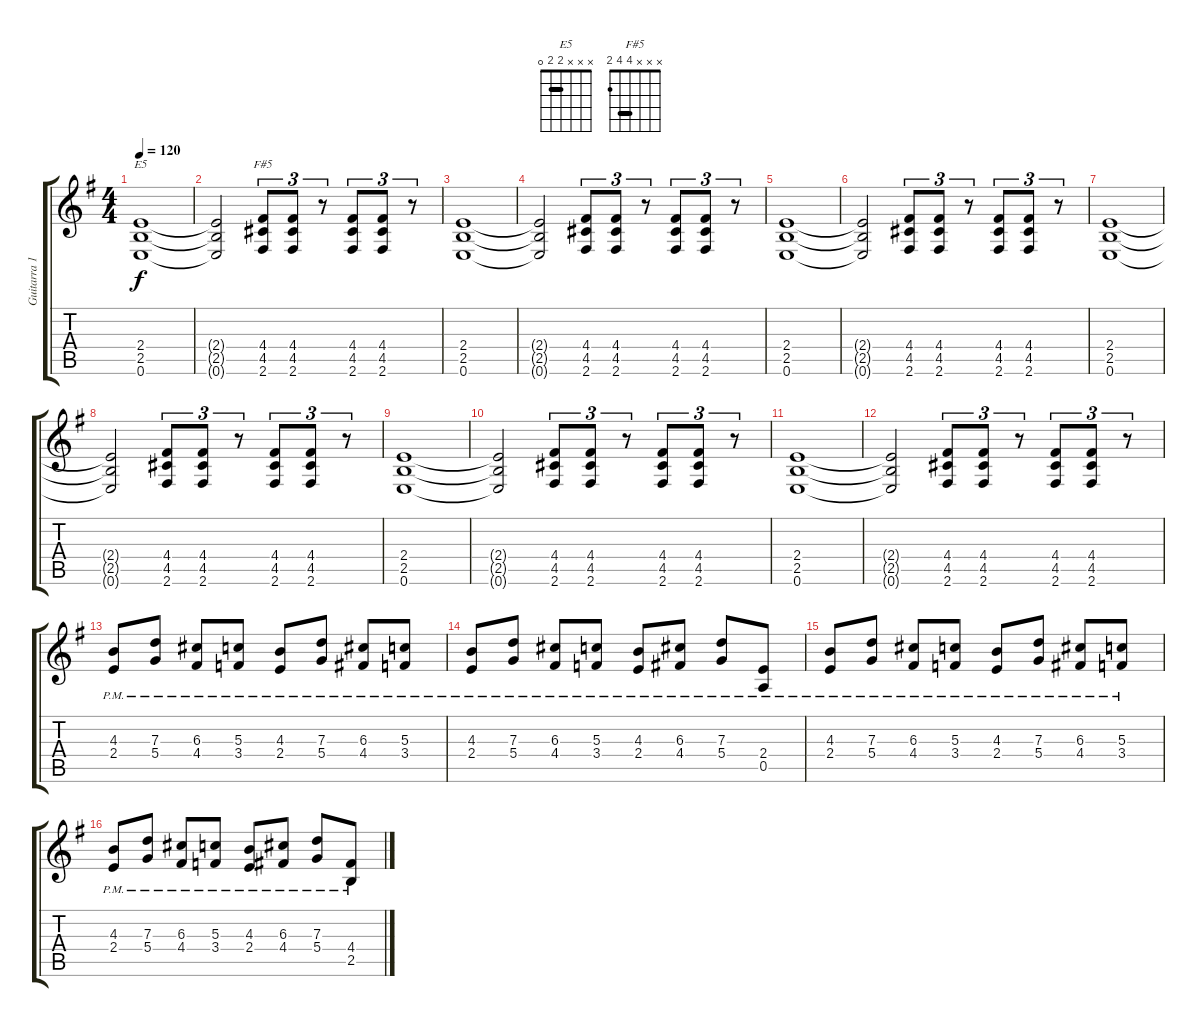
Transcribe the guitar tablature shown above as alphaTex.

\track ("Guitarra 1" "Guitarra 1") {instrument overdrivenguitar}
\staff {score tabs}
\tuning (E4 B3 G3 D3 A2 E2) {hide}
\chord ("E5" x x x 2 2 0) {barre 2}
\chord ("F#5" x x x 4 4 2) {barre 4}
\ts (4 4)
\tempo 120
\clef g2
\ks g
(2.4 2.5 0.6).1{ch "E5" dy f} |
(2.4{t} 2.5{t} 0.6{t}).2 (4.4 4.5 2.6).8{tu (3 2) ch "F#5"} (4.4 4.5 2.6).8{tu (3 2)} r.8{tu (3 2)} (4.4 4.5 2.6).8{tu (3 2)} (4.4 4.5 2.6).8{tu (3 2)} r.8{tu (3 2)} |
(2.4 2.5 0.6).1 |
(2.4{t} 2.5{t} 0.6{t}).2 (4.4 4.5 2.6).8{tu (3 2)} (4.4 4.5 2.6).8{tu (3 2)} r.8{tu (3 2)} (4.4 4.5 2.6).8{tu (3 2)} (4.4 4.5 2.6).8{tu (3 2)} r.8{tu (3 2)} |
(2.4 2.5 0.6).1 |
(2.4{t} 2.5{t} 0.6{t}).2 (4.4 4.5 2.6).8{tu (3 2)} (4.4 4.5 2.6).8{tu (3 2)} r.8{tu (3 2)} (4.4 4.5 2.6).8{tu (3 2)} (4.4 4.5 2.6).8{tu (3 2)} r.8{tu (3 2)} |
(2.4 2.5 0.6).1 |
(2.4{t} 2.5{t} 0.6{t}).2 (4.4 4.5 2.6).8{tu (3 2)} (4.4 4.5 2.6).8{tu (3 2)} r.8{tu (3 2)} (4.4 4.5 2.6).8{tu (3 2)} (4.4 4.5 2.6).8{tu (3 2)} r.8{tu (3 2)} |
(2.4 2.5 0.6).1 |
(2.4{t} 2.5{t} 0.6{t}).2 (4.4 4.5 2.6).8{tu (3 2)} (4.4 4.5 2.6).8{tu (3 2)} r.8{tu (3 2)} (4.4 4.5 2.6).8{tu (3 2)} (4.4 4.5 2.6).8{tu (3 2)} r.8{tu (3 2)} |
(2.4 2.5 0.6).1 |
(2.4{t} 2.5{t} 0.6{t}).2 (4.4 4.5 2.6).8{tu (3 2)} (4.4 4.5 2.6).8{tu (3 2)} r.8{tu (3 2)} (4.4 4.5 2.6).8{tu (3 2)} (4.4 4.5 2.6).8{tu (3 2)} r.8{tu (3 2)} |
(4.3{pm} 2.4{pm}).8 (7.3{pm} 5.4{pm}).8 (6.3{pm} 4.4{pm}).8 (5.3{pm} 3.4{pm}).8 (4.3{pm} 2.4{pm}).8 (7.3{pm} 5.4{pm}).8 (6.3{pm} 4.4{pm}).8 (5.3{pm} 3.4{pm}).8 |
(4.3{pm} 2.4{pm}).8 (7.3{pm} 5.4{pm}).8 (6.3{pm} 4.4{pm}).8 (5.3{pm} 3.4{pm}).8 (4.3{pm} 2.4{pm}).8 (6.3{pm} 4.4{pm}).8 (7.3{pm} 5.4{pm}).8 (2.4{pm} 0.5{pm}).8 |
(4.3{pm} 2.4{pm}).8 (7.3{pm} 5.4{pm}).8 (6.3{pm} 4.4{pm}).8 (5.3{pm} 3.4{pm}).8 (4.3{pm} 2.4{pm}).8 (7.3{pm} 5.4{pm}).8 (6.3{pm} 4.4{pm}).8 (5.3{pm} 3.4{pm}).8 |
(4.3{pm} 2.4{pm}).8 (7.3{pm} 5.4{pm}).8 (6.3{pm} 4.4{pm}).8 (5.3{pm} 3.4{pm}).8 (4.3{pm} 2.4{pm}).8 (6.3{pm} 4.4{pm}).8 (7.3{pm} 5.4{pm}).8 (4.4{pm} 2.5{pm}).8
